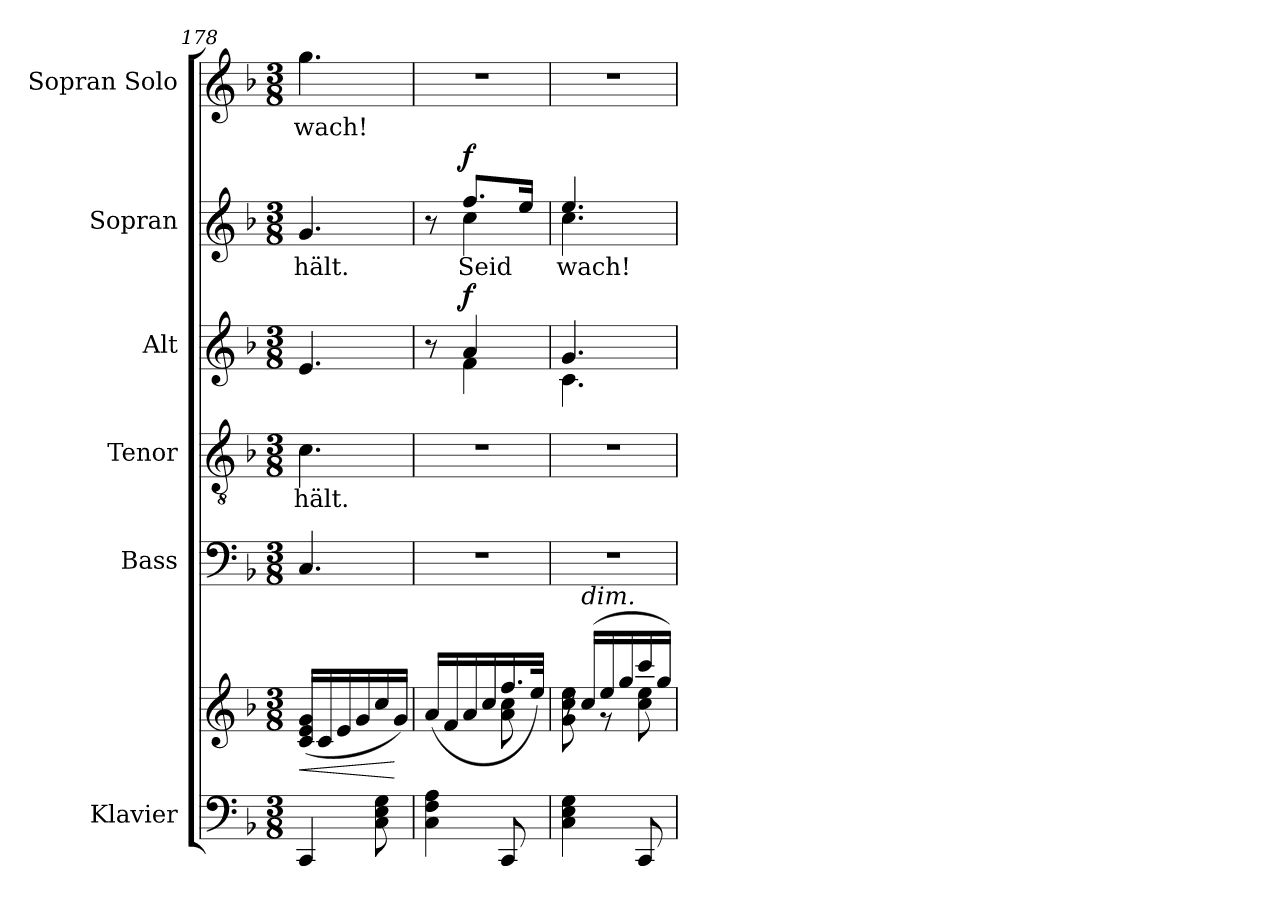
**kern	**kern	**dynam	**kern	**kern	**text	**kern	**dynam	**kern	**text	**dynam	**kern	**text
*part6	*part6	*part6	*part5	*part4	*part4	*part3	*part3	*part2	*part2	*part2	*part1	*part1
*staff7	*staff6	*staff6/7	*staff5	*staff4	*staff4	*staff3	*staff3	*staff2	*staff2	*staff2	*staff1	*staff1
*I"Klavier	*	*	*I"Bass	*I"Tenor	*	*I"Alt	*	*I"Sopran	*	*	*I"Sopran Solo	*
*	*	*	*I'B	*I'T	*	*I'A	*	*I'S	*	*	*	*
*clefF4	*clefG2	*	*clefF4	*clefGv2	*	*clefG2	*	*clefG2	*	*	*clefG2	*
*k[b-]	*k[b-]	*	*k[b-]	*k[b-]	*	*k[b-]	*	*k[b-]	*	*	*k[b-]	*
*M3/8	*M3/8	*	*M3/8	*M3/8	*	*M3/8	*	*M3/8	*	*	*M3/8	*
=178	=178	=178	=178	=178	=178	=178	=178	=178	=178	=178	=178	=178
!	!	!LO:HP:b	!	!	!LO:LY:b	!	!	!	!LO:LY:b	!	!	!LO:LY:b
4CC/	(>16c/ 16e/ 16g/LL	<	4.C/	4.c\	-hält.	4.e/	.	4.g/	-hält.	.	4.gg\	wach!
.	16c/	.	.	.	.	.	.	.	.	.	.	.
.	16e/	.	.	.	.	.	.	.	.	.	.	.
.	16g/	.	.	.	.	.	.	.	.	.	.	.
8C\ 8E\ 8G\	16cc/	.	.	.	.	.	.	.	.	.	.	.
.	16g/JJ)	[	.	.	.	.	.	.	.	.	.	.
=179	=179	=179	=179	=179	=179	=179	=179	=179	=179	=179	=179	=179
*	*^	*	*	*	*	*^	*	*^	*	*	*	*
4C\ 4F\ 4A\	(16a/LL	4ryy	.	4.r	4.r	.	8r	8ryy	.	8r	8ryy	.	.	4.r	.
.	16f/	.	.	.	.	.	.	.	.	.	.	.	.	.	.
!	!	!	!	!	!	!	!	!	!LO:DY:a	!	!	!LO:LY:b	!LO:DY:a	!	!
.	16a/	.	.	.	.	.	4a/	4f\	f	8.ff/L	4cc\	-Seid	f	.	.
.	16cc/	.	.	.	.	.	.	.	.	.	.	.	.	.	.
8CC/	16.ff/	8a\ 8cc\	.	.	.	.	.	.	.	.	.	.	.	.	.
.	.	.	.	.	.	.	.	.	.	16ee/Jk	.	.	.	.	.
.	32ee/JJk)	.	.	.	.	.	.	.	.	.	.	.	.	.	.
=180	=180	=180	=180	=180	=180	=180	=180	=180	=180	=180	=180	=180	=180	=180	=180
!	!	!	!	!	!	!	!	!	!	!	!	!LO:LY:b	!	!	!
4C\ 4E\ 4G\	16rdd	8g\ 8cc\ 8ee\	.	4.r	4.r	.	4.g/	4.c\	.	4.ee/	4.cc\	wach!	.	4.r	.
!	!LO:TX:a:i:t=dim.	!	!	!	!	!	!	!	!	!	!	!	!	!	!
.	(16cc/LL	.	.	.	.	.	.	.	.	.	.	.	.	.	.
.	16ee/	8r	.	.	.	.	.	.	.	.	.	.	.	.	.
.	16gg/	.	.	.	.	.	.	.	.	.	.	.	.	.	.
8CC/	16ccc/	8cc\ 8ee\	.	.	.	.	.	.	.	.	.	.	.	.	.
.	16gg/JJ)	.	.	.	.	.	.	.	.	.	.	.	.	.	.
*	*	*	*	*	*	*	*v	*v	*	*	*	*	*	*	*
*	*v	*v	*	*	*	*	*	*	*v	*v	*	*	*	*
=	=	=	=	=	=	=	=	=	=	=	=	=
*-	*-	*-	*-	*-	*-	*-	*-	*-	*-	*-	*-	*-
